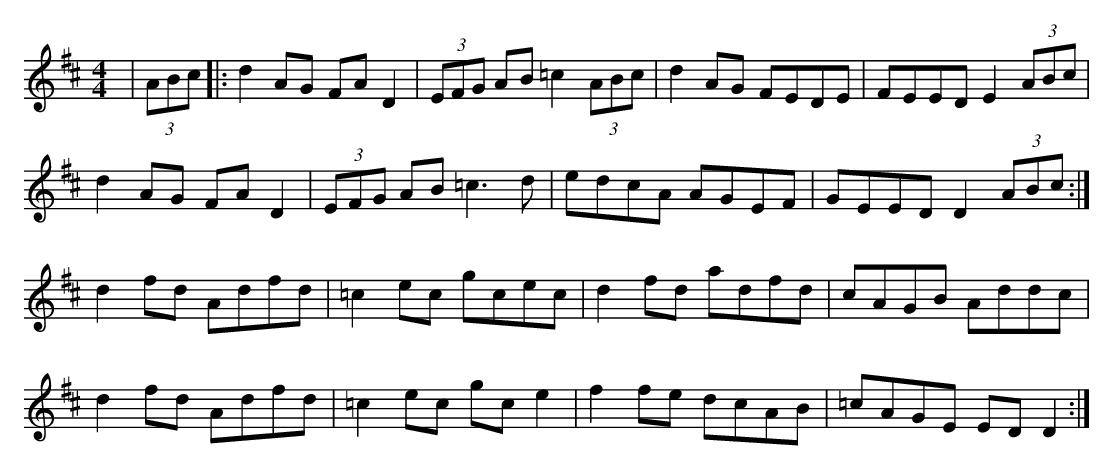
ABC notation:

X:1
M:4/4
K:D
|(3ABc|:d2 AG FA D2|(3EFG AB =c2 (3ABc|d2 AG FEDE|FEED E2 (3ABc|
d2 AG FA D2|(3EFG AB =c3 d|edcA AGEF|GEED D2 (3ABc:|
d2 fd Adfd|=c2 ec gcec|d2 fd adfd|cAGB Addc|
d2 fd Adfd|=c2 ec gc e2|f2 fe dcAB|=cAGE ED D2:|
